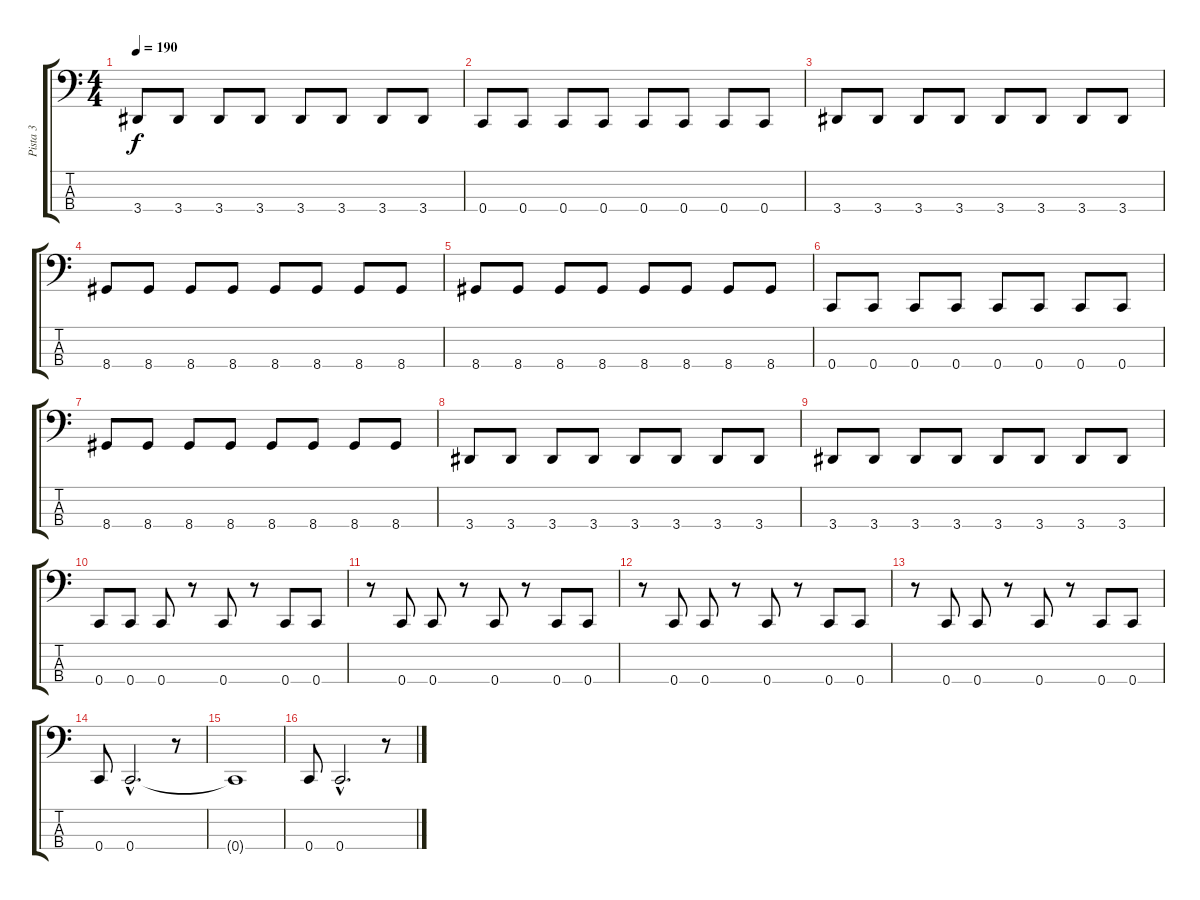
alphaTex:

\track ("Pista 3" "Pista 3") {instrument electricbasspick}
\staff {score tabs}
\tuning (F2 C2 G1 C1) {hide}
\ts (4 4)
\tempo 190
\clef f4
\ks c
3.4.8{dy f} 3.4.8 3.4.8 3.4.8 3.4.8 3.4.8 3.4.8 3.4.8 |
0.4.8 0.4.8 0.4.8 0.4.8 0.4.8 0.4.8 0.4.8 0.4.8 |
3.4.8 3.4.8 3.4.8 3.4.8 3.4.8 3.4.8 3.4.8 3.4.8 |
8.4.8 8.4.8 8.4.8 8.4.8 8.4.8 8.4.8 8.4.8 8.4.8 |
8.4.8 8.4.8 8.4.8 8.4.8 8.4.8 8.4.8 8.4.8 8.4.8 |
0.4.8 0.4.8 0.4.8 0.4.8 0.4.8 0.4.8 0.4.8 0.4.8 |
8.4.8 8.4.8 8.4.8 8.4.8 8.4.8 8.4.8 8.4.8 8.4.8 |
3.4.8 3.4.8 3.4.8 3.4.8 3.4.8 3.4.8 3.4.8 3.4.8 |
3.4.8 3.4.8 3.4.8 3.4.8 3.4.8 3.4.8 3.4.8 3.4.8 |
0.4.8 0.4.8 0.4.8 r.8 0.4.8 r.8 0.4.8 0.4.8 |
r.8 0.4.8 0.4.8 r.8 0.4.8 r.8 0.4.8 0.4.8 |
r.8 0.4.8 0.4.8 r.8 0.4.8 r.8 0.4.8 0.4.8 |
r.8 0.4.8 0.4.8 r.8 0.4.8 r.8 0.4.8 0.4.8 |
0.4.8 0.4{hac}.2{d} r.8 |
0.4{t}.1 |
0.4.8 0.4{hac}.2{d} r.8
